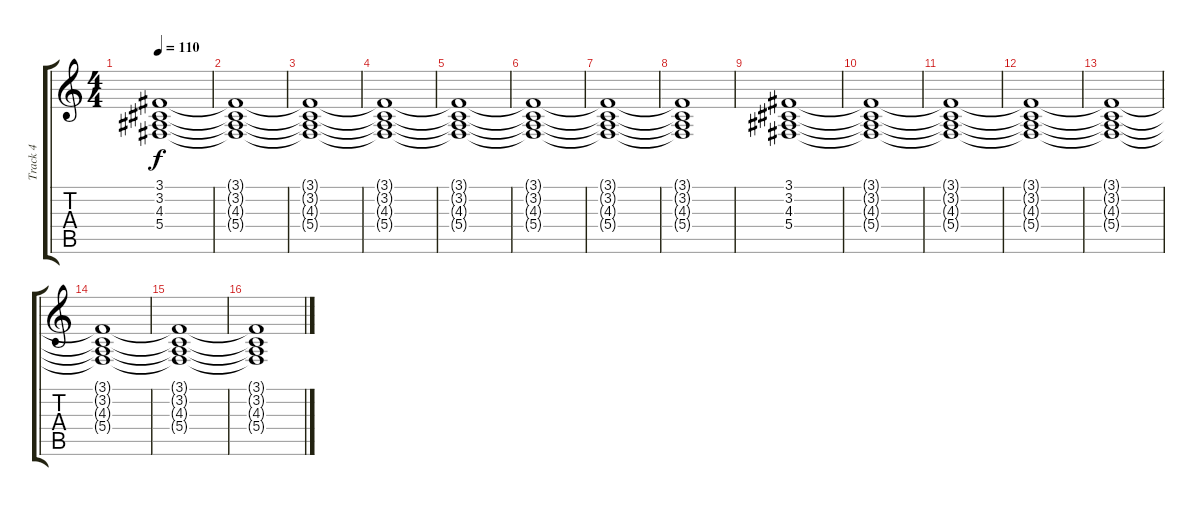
\track ("Track 4" "Track 4") {instrument pad2warm}
\staff {score tabs}
\tuning (Eb4 Bb3 Gb3 Db3 Ab2 Db2) {hide}
\ts (4 4)
\tempo 110
\clef g2
\ks c
(3.1 3.2 4.3 5.4).1{dy f} |
(3.1{t} 3.2{t} 4.3{t} 5.4{t}).1 |
(3.1{t} 3.2{t} 4.3{t} 5.4{t}).1 |
(3.1{t} 3.2{t} 4.3{t} 5.4{t}).1 |
(3.1{t} 3.2{t} 4.3{t} 5.4{t}).1 |
(3.1{t} 3.2{t} 4.3{t} 5.4{t}).1 |
(3.1{t} 3.2{t} 4.3{t} 5.4{t}).1 |
(3.1{t} 3.2{t} 4.3{t} 5.4{t}).1 |
(3.1 3.2 4.3 5.4).1 |
(3.1{t} 3.2{t} 4.3{t} 5.4{t}).1 |
(3.1{t} 3.2{t} 4.3{t} 5.4{t}).1 |
(3.1{t} 3.2{t} 4.3{t} 5.4{t}).1 |
(3.1{t} 3.2{t} 4.3{t} 5.4{t}).1 |
(3.1{t} 3.2{t} 4.3{t} 5.4{t}).1 |
(3.1{t} 3.2{t} 4.3{t} 5.4{t}).1 |
(3.1{t} 3.2{t} 4.3{t} 5.4{t}).1
